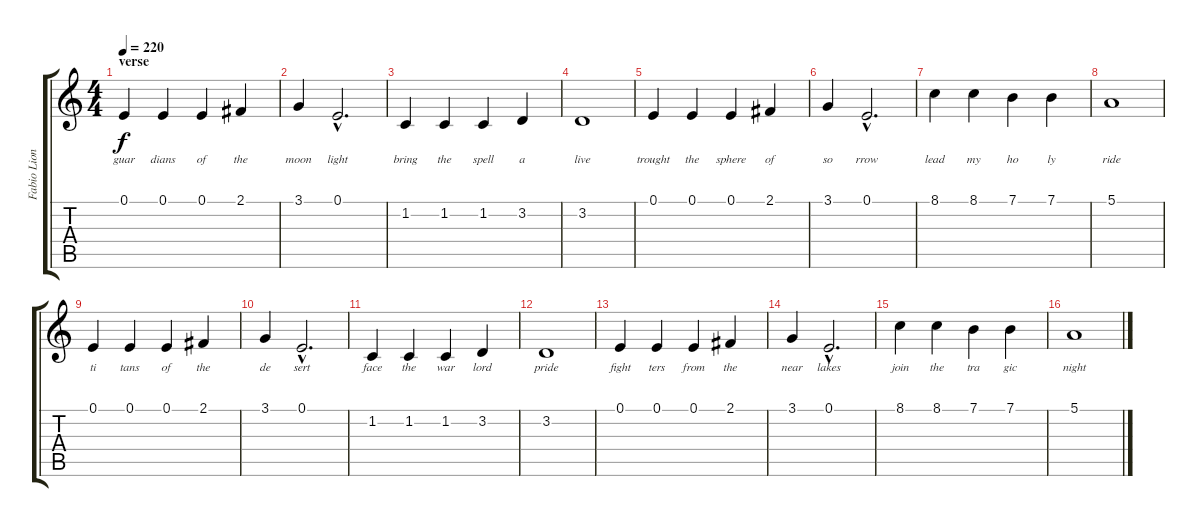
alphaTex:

\track ("Fabio Lione" "Fabio Lion") {instrument lead6voice}
\staff {score tabs}
\tuning (E4 B3 G3 D3 A2 E2) {hide}
\ts (4 4)
\section ("" "verse")
\tempo 220
\clef g2
\ks c
0.1.4{lyrics (0 "guar") lyrics (1 "") lyrics (2 "") lyrics (3 "") lyrics (4 "") dy f} 0.1.4{lyrics (0 "dians") lyrics (1 "") lyrics (2 "") lyrics (3 "") lyrics (4 "")} 0.1.4{lyrics (0 "of") lyrics (1 "") lyrics (2 "") lyrics (3 "") lyrics (4 "")} 2.1.4{lyrics (0 "the") lyrics (1 "") lyrics (2 "") lyrics (3 "") lyrics (4 "")} |
3.1.4{lyrics (0 "moon") lyrics (1 "") lyrics (2 "") lyrics (3 "") lyrics (4 "")} 0.1{hac}.2{d lyrics (0 "light") lyrics (1 "") lyrics (2 "") lyrics (3 "") lyrics (4 "")} |
1.2.4{lyrics (0 "bring") lyrics (1 "") lyrics (2 "") lyrics (3 "") lyrics (4 "")} 1.2.4{lyrics (0 "the") lyrics (1 "") lyrics (2 "") lyrics (3 "") lyrics (4 "")} 1.2.4{lyrics (0 "spell") lyrics (1 "") lyrics (2 "") lyrics (3 "") lyrics (4 "")} 3.2.4{lyrics (0 "a") lyrics (1 "") lyrics (2 "") lyrics (3 "") lyrics (4 "")} |
3.2.1{lyrics (0 "live") lyrics (1 "") lyrics (2 "") lyrics (3 "") lyrics (4 "")} |
0.1.4{lyrics (0 "trought") lyrics (1 "") lyrics (2 "") lyrics (3 "") lyrics (4 "")} 0.1.4{lyrics (0 "the") lyrics (1 "") lyrics (2 "") lyrics (3 "") lyrics (4 "")} 0.1.4{lyrics (0 "sphere") lyrics (1 "") lyrics (2 "") lyrics (3 "") lyrics (4 "")} 2.1.4{lyrics (0 "of") lyrics (1 "") lyrics (2 "") lyrics (3 "") lyrics (4 "")} |
3.1.4{lyrics (0 "so") lyrics (1 "") lyrics (2 "") lyrics (3 "") lyrics (4 "")} 0.1{hac}.2{d lyrics (0 "rrow") lyrics (1 "") lyrics (2 "") lyrics (3 "") lyrics (4 "")} |
8.1.4{lyrics (0 "lead") lyrics (1 "") lyrics (2 "") lyrics (3 "") lyrics (4 "")} 8.1.4{lyrics (0 "my") lyrics (1 "") lyrics (2 "") lyrics (3 "") lyrics (4 "")} 7.1.4{lyrics (0 "ho") lyrics (1 "") lyrics (2 "") lyrics (3 "") lyrics (4 "")} 7.1.4{lyrics (0 "ly") lyrics (1 "") lyrics (2 "") lyrics (3 "") lyrics (4 "")} |
5.1.1{lyrics (0 "ride") lyrics (1 "") lyrics (2 "") lyrics (3 "") lyrics (4 "")} |
0.1.4{lyrics (0 "ti") lyrics (1 "") lyrics (2 "") lyrics (3 "") lyrics (4 "")} 0.1.4{lyrics (0 "tans") lyrics (1 "") lyrics (2 "") lyrics (3 "") lyrics (4 "")} 0.1.4{lyrics (0 "of") lyrics (1 "") lyrics (2 "") lyrics (3 "") lyrics (4 "")} 2.1.4{lyrics (0 "the") lyrics (1 "") lyrics (2 "") lyrics (3 "") lyrics (4 "")} |
3.1.4{lyrics (0 "de") lyrics (1 "") lyrics (2 "") lyrics (3 "") lyrics (4 "")} 0.1{hac}.2{d lyrics (0 "sert") lyrics (1 "") lyrics (2 "") lyrics (3 "") lyrics (4 "")} |
1.2.4{lyrics (0 "face") lyrics (1 "") lyrics (2 "") lyrics (3 "") lyrics (4 "")} 1.2.4{lyrics (0 "the") lyrics (1 "") lyrics (2 "") lyrics (3 "") lyrics (4 "")} 1.2.4{lyrics (0 "war") lyrics (1 "") lyrics (2 "") lyrics (3 "") lyrics (4 "")} 3.2.4{lyrics (0 "lord") lyrics (1 "") lyrics (2 "") lyrics (3 "") lyrics (4 "")} |
3.2.1{lyrics (0 "pride") lyrics (1 "") lyrics (2 "") lyrics (3 "") lyrics (4 "")} |
0.1.4{lyrics (0 "fight") lyrics (1 "") lyrics (2 "") lyrics (3 "") lyrics (4 "")} 0.1.4{lyrics (0 "ters") lyrics (1 "") lyrics (2 "") lyrics (3 "") lyrics (4 "")} 0.1.4{lyrics (0 "from") lyrics (1 "") lyrics (2 "") lyrics (3 "") lyrics (4 "")} 2.1.4{lyrics (0 "the") lyrics (1 "") lyrics (2 "") lyrics (3 "") lyrics (4 "")} |
3.1.4{lyrics (0 "near") lyrics (1 "") lyrics (2 "") lyrics (3 "") lyrics (4 "")} 0.1{hac}.2{d lyrics (0 "lakes") lyrics (1 "") lyrics (2 "") lyrics (3 "") lyrics (4 "")} |
8.1.4{lyrics (0 "join") lyrics (1 "") lyrics (2 "") lyrics (3 "") lyrics (4 "")} 8.1.4{lyrics (0 "the") lyrics (1 "") lyrics (2 "") lyrics (3 "") lyrics (4 "")} 7.1.4{lyrics (0 "tra") lyrics (1 "") lyrics (2 "") lyrics (3 "") lyrics (4 "")} 7.1.4{lyrics (0 "gic") lyrics (1 "") lyrics (2 "") lyrics (3 "") lyrics (4 "")} |
5.1.1{lyrics (0 "night") lyrics (1 "") lyrics (2 "") lyrics (3 "") lyrics (4 "")}
